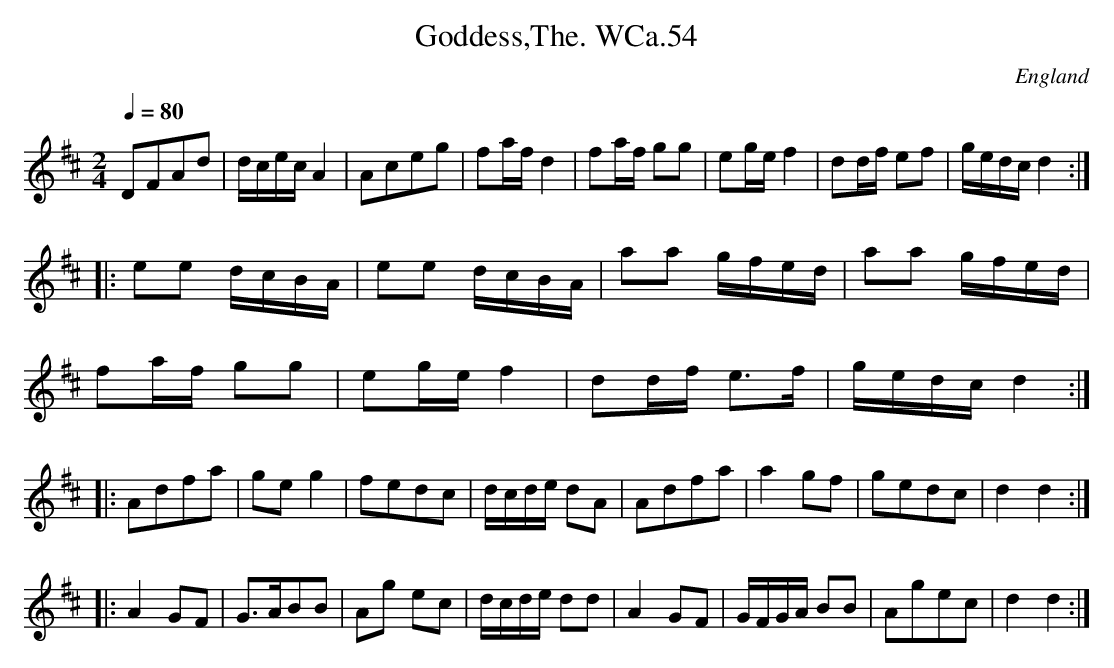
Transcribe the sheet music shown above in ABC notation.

X:1
T:Goddess,The. WCa.54
L:1/8
M:2/4
O:England
Q:1/4=80
K:D
DFAd|d/c/e/c/ A2|Aceg|fa/f/d2|fa/f/ gg|eg/e/f2|dd/f/ ef|g/e/d/c/d2:|!
|:ee d/c/B/A/|ee d/c/B/A/|aa g/f/e/d/|aa g/f/e/d/|!
fa/f/ gg|eg/e/ f2|dd/f/ e>f|g/e/d/c/d2:|!
|:Adfa|geg2|fedc|d/c/d/e/ dA|Adfa|a2gf|gedc|d2d2:|!
|:A2GF|G>ABB|Ag ec|d/c/d/e/ dd|A2GF|G/F/G/A/ BB|Agec|d2d2:|
